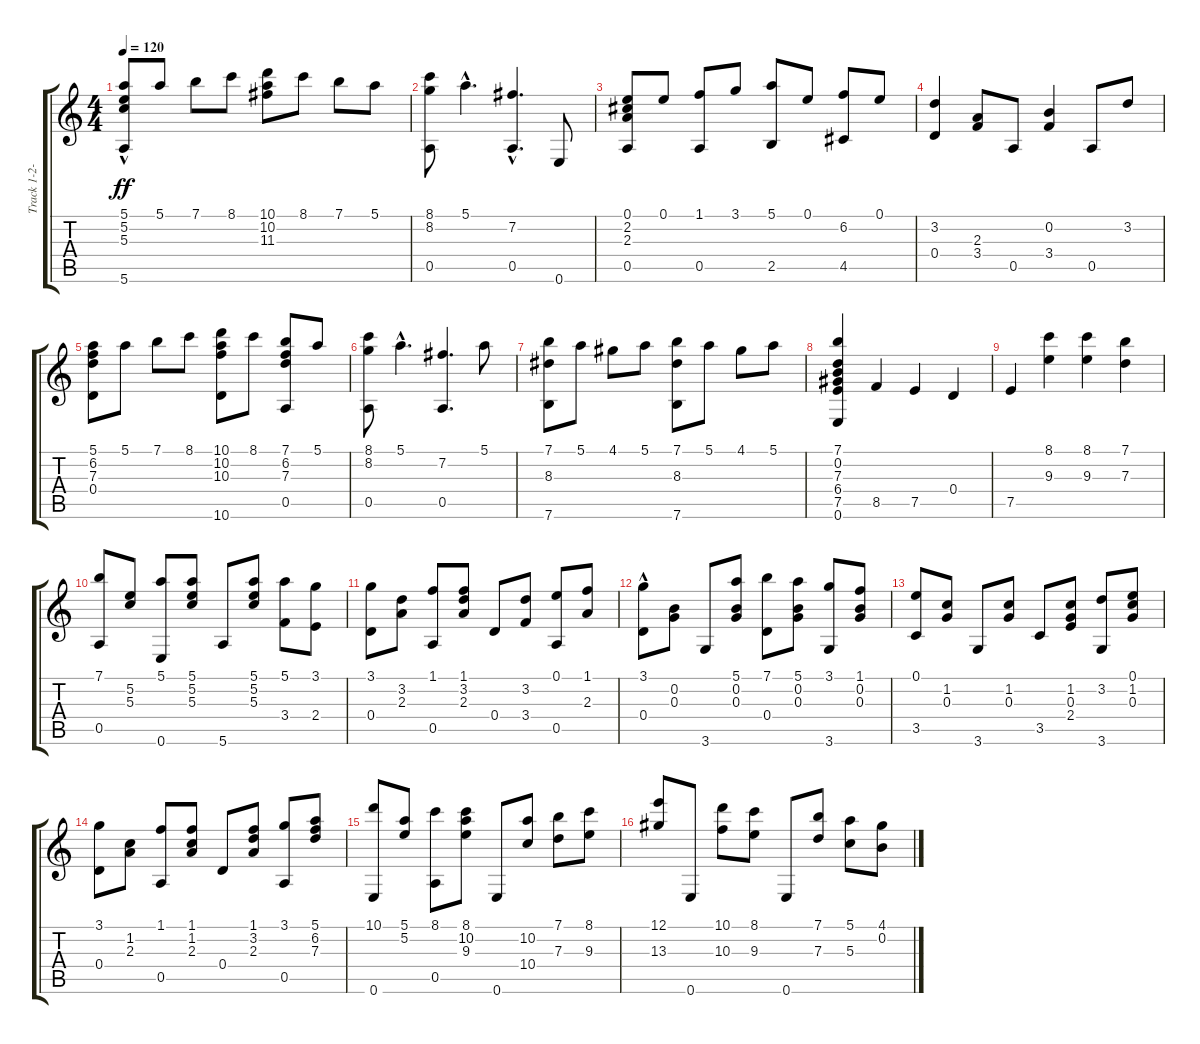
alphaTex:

\track ("Track" "Track 1-2-") {instrument acousticguitarnylon}
\staff {score tabs}
\tuning (E4 B3 G3 D3 A2 E2) {hide}
\ts (4 4)
\tempo 120
\clef g2
\ks c
(5.1 5.2{hac} 5.3{hac} 5.6).8{dy ff instrument acousticguitarnylon} 5.1.8 7.1.8 8.1.8 (10.1 10.2 11.3).8 8.1.8 7.1.8 5.1.8 |
(8.1 8.2 0.5).8 5.1{hac}.4{d} (7.2 0.5{hac}).4{d} 0.6.8 |
(0.1 2.2 2.3 0.5).8 0.1.8 (1.1 0.5).8 3.1.8 (5.1 2.5).8 0.1.8 (6.2 4.5).8 0.1.8 |
(3.2 0.4).4 (2.3 3.4).8 0.5.8 (0.2 3.4).4 0.5.8 3.2.8 |
(5.1 6.2 7.3 0.4).8 5.1.8 7.1.8 8.1.8 (10.1 10.2 10.3 10.6).8 8.1.8 (7.1 6.2 7.3 0.5).8 5.1.8 |
(8.1 8.2 0.5).8 5.1{hac}.4{d} (7.2 0.5).4{d} 5.1.8 |
(7.1 8.3 7.6).8 5.1.8 4.1.8 5.1.8 (7.1 8.3 7.6).8 5.1.8 4.1.8 5.1.8 |
(7.1 0.2 7.3 6.4 7.5 0.6).4 8.5.4 7.5.4 0.4.4 |
7.5.4 (8.1 9.3).4 (8.1 9.3).4 (7.1 7.3).4 |
(7.1 0.5).8 (5.2 5.3).8 (5.1 0.6).8 (5.1 5.2 5.3).8 5.6.8 (5.1 5.2 5.3).8 (5.1 3.4).8 (3.1 2.4).8 |
(3.1 0.4).8 (3.2 2.3).8 (1.1 0.5).8 (1.1 3.2 2.3).8 0.4.8 (3.2 3.4).8 (0.1 0.5).8 (1.1 2.3).8 |
(3.1{hac} 0.4).8 (0.2 0.3).8 3.6.8 (5.1 0.2 0.3).8 (7.1 0.4).8 (5.1 0.2 0.3).8 (3.1 3.6).8 (1.1 0.2 0.3).8 |
(0.1 3.5).8 (1.2 0.3).8 3.6.8 (1.2 0.3).8 3.5.8 (1.2 0.3 2.4).8 (3.2 3.6).8 (0.1 1.2 0.3).8 |
(3.1 0.4).8 (1.2 2.3).8 (1.1 0.5).8 (1.1 1.2 2.3).8 0.4.8 (1.1 3.2 2.3).8 (3.1 0.5).8 (5.1 6.2 7.3).8 |
(10.1 0.6).8 (5.1 5.2).8 (8.1 0.5).8 (8.1 10.2 9.3).8 0.6.8 (10.2 10.4).8 (7.1 7.3).8 (8.1 9.3).8 |
(12.1 13.3).8 0.6.8 (10.1 10.3).8 (8.1 9.3).8 0.6.8 (7.1 7.3).8 (5.1 5.3).8 (4.1 0.2).8
